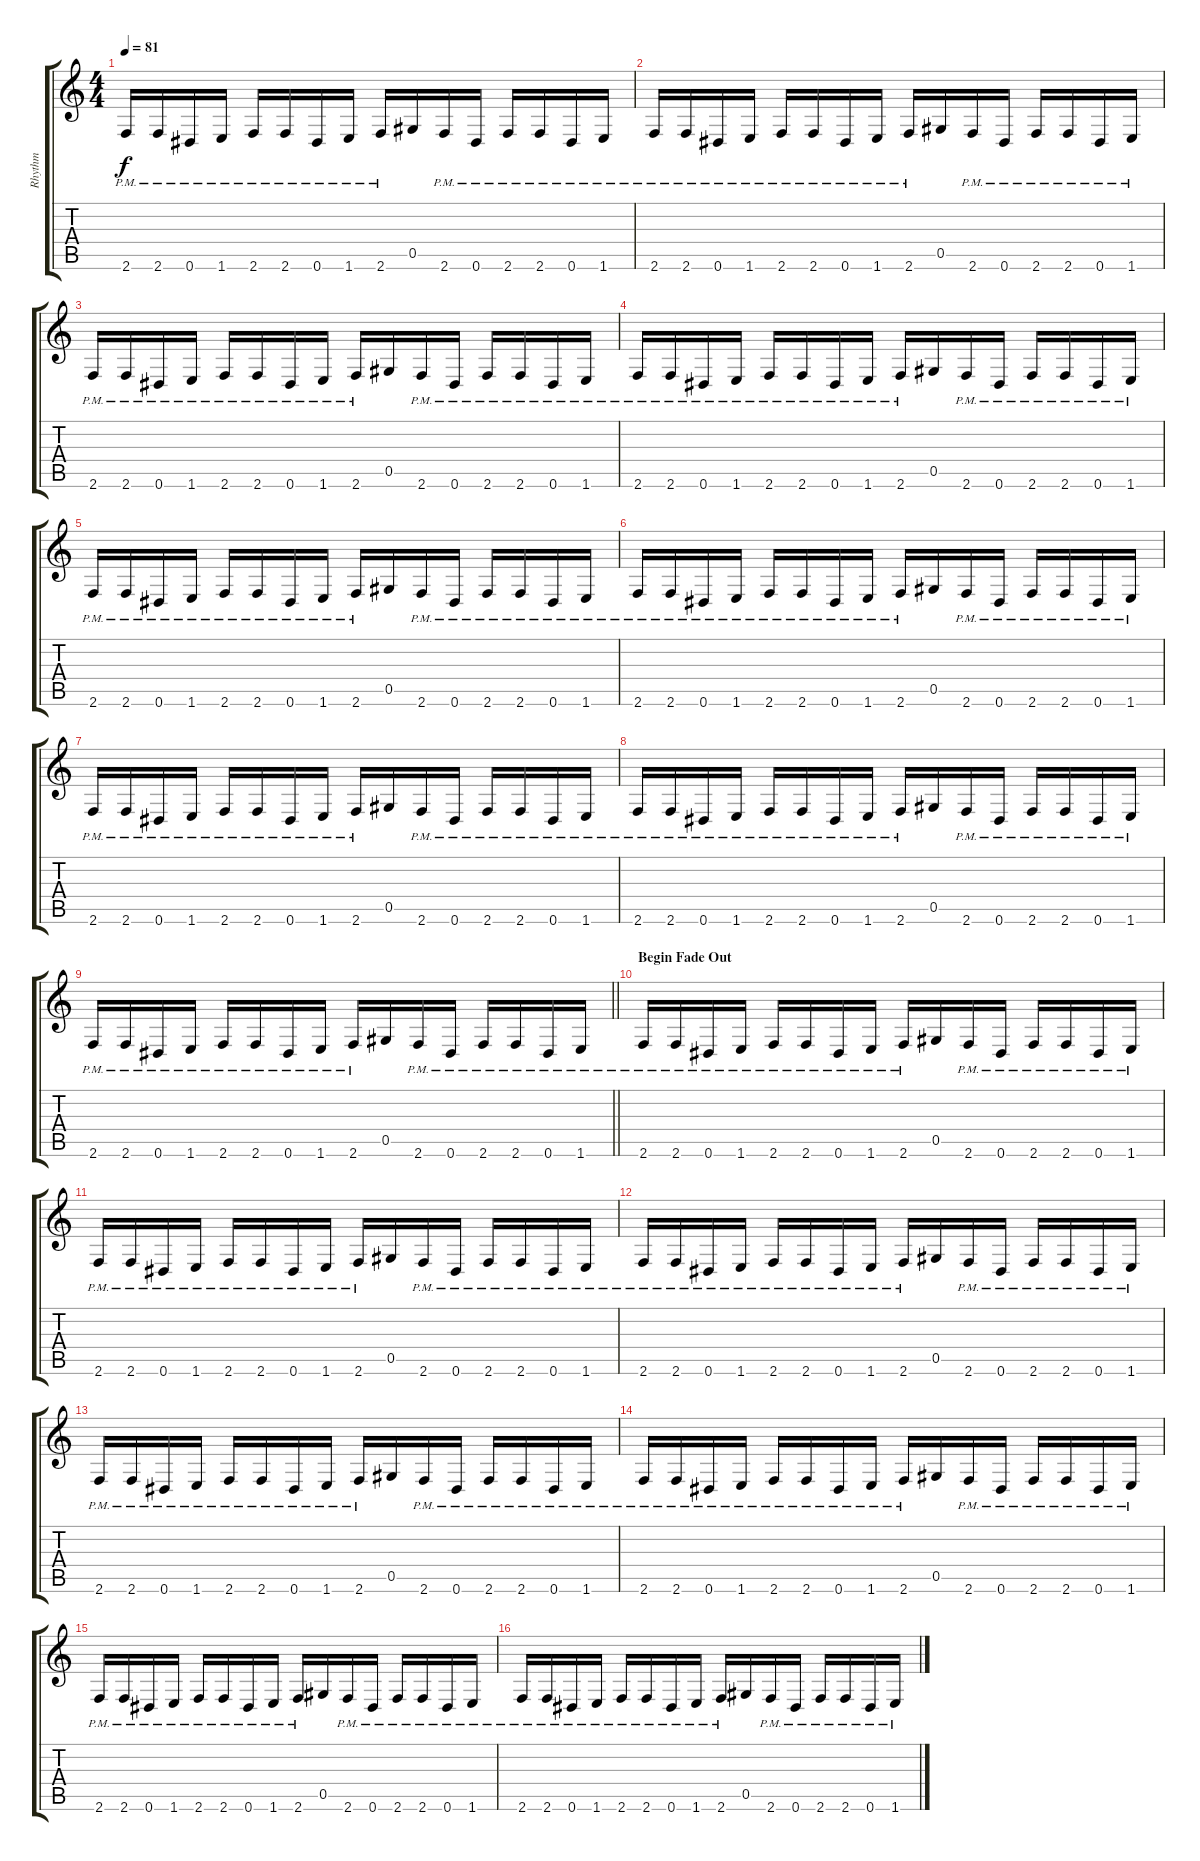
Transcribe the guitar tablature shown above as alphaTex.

\track ("Rhythm" "Rhythm") {instrument distortionguitar}
\staff {score tabs}
\tuning (Eb4 Bb3 Gb3 Db3 Ab2 Eb2) {hide}
\ts (4 4)
\tempo 81
\clef g2
\ks c
2.6{pm}.16{dy f} 2.6{pm}.16 0.6{pm}.16 1.6{pm}.16 2.6{pm}.16 2.6{pm}.16 0.6{pm}.16 1.6{pm}.16 2.6{pm}.16 0.5.16 2.6{pm}.16 0.6{pm}.16 2.6{pm}.16 2.6{pm}.16 0.6{pm}.16 1.6{pm}.16 |
2.6{pm}.16 2.6{pm}.16 0.6{pm}.16 1.6{pm}.16 2.6{pm}.16 2.6{pm}.16 0.6{pm}.16 1.6{pm}.16 2.6{pm}.16 0.5.16 2.6{pm}.16 0.6{pm}.16 2.6{pm}.16 2.6{pm}.16 0.6{pm}.16 1.6{pm}.16 |
2.6{pm}.16 2.6{pm}.16 0.6{pm}.16 1.6{pm}.16 2.6{pm}.16 2.6{pm}.16 0.6{pm}.16 1.6{pm}.16 2.6{pm}.16 0.5.16 2.6{pm}.16 0.6{pm}.16 2.6{pm}.16 2.6{pm}.16 0.6{pm}.16 1.6{pm}.16 |
2.6{pm}.16 2.6{pm}.16 0.6{pm}.16 1.6{pm}.16 2.6{pm}.16 2.6{pm}.16 0.6{pm}.16 1.6{pm}.16 2.6{pm}.16 0.5.16 2.6{pm}.16 0.6{pm}.16 2.6{pm}.16 2.6{pm}.16 0.6{pm}.16 1.6{pm}.16 |
2.6{pm}.16 2.6{pm}.16 0.6{pm}.16 1.6{pm}.16 2.6{pm}.16 2.6{pm}.16 0.6{pm}.16 1.6{pm}.16 2.6{pm}.16 0.5.16 2.6{pm}.16 0.6{pm}.16 2.6{pm}.16 2.6{pm}.16 0.6{pm}.16 1.6{pm}.16 |
2.6{pm}.16 2.6{pm}.16 0.6{pm}.16 1.6{pm}.16 2.6{pm}.16 2.6{pm}.16 0.6{pm}.16 1.6{pm}.16 2.6{pm}.16 0.5.16 2.6{pm}.16 0.6{pm}.16 2.6{pm}.16 2.6{pm}.16 0.6{pm}.16 1.6{pm}.16 |
2.6{pm}.16 2.6{pm}.16 0.6{pm}.16 1.6{pm}.16 2.6{pm}.16 2.6{pm}.16 0.6{pm}.16 1.6{pm}.16 2.6{pm}.16 0.5.16 2.6{pm}.16 0.6{pm}.16 2.6{pm}.16 2.6{pm}.16 0.6{pm}.16 1.6{pm}.16 |
2.6{pm}.16 2.6{pm}.16 0.6{pm}.16 1.6{pm}.16 2.6{pm}.16 2.6{pm}.16 0.6{pm}.16 1.6{pm}.16 2.6{pm}.16 0.5.16 2.6{pm}.16 0.6{pm}.16 2.6{pm}.16 2.6{pm}.16 0.6{pm}.16 1.6{pm}.16 |
\barLineRight lightlight
2.6{pm}.16 2.6{pm}.16 0.6{pm}.16 1.6{pm}.16 2.6{pm}.16 2.6{pm}.16 0.6{pm}.16 1.6{pm}.16 2.6{pm}.16 0.5.16 2.6{pm}.16 0.6{pm}.16 2.6{pm}.16 2.6{pm}.16 0.6{pm}.16 1.6{pm}.16 |
\section ("" "Begin Fade Out")
2.6{pm}.16 2.6{pm}.16 0.6{pm}.16 1.6{pm}.16 2.6{pm}.16 2.6{pm}.16 0.6{pm}.16 1.6{pm}.16 2.6{pm}.16 0.5.16 2.6{pm}.16 0.6{pm}.16 2.6{pm}.16 2.6{pm}.16 0.6{pm}.16 1.6{pm}.16 |
2.6{pm}.16 2.6{pm}.16 0.6{pm}.16 1.6{pm}.16 2.6{pm}.16 2.6{pm}.16 0.6{pm}.16 1.6{pm}.16 2.6{pm}.16 0.5.16 2.6{pm}.16 0.6{pm}.16 2.6{pm}.16 2.6{pm}.16 0.6{pm}.16 1.6{pm}.16 |
2.6{pm}.16 2.6{pm}.16 0.6{pm}.16 1.6{pm}.16 2.6{pm}.16 2.6{pm}.16 0.6{pm}.16 1.6{pm}.16 2.6{pm}.16 0.5.16 2.6{pm}.16 0.6{pm}.16 2.6{pm}.16 2.6{pm}.16 0.6{pm}.16 1.6{pm}.16 |
2.6{pm}.16 2.6{pm}.16 0.6{pm}.16 1.6{pm}.16 2.6{pm}.16 2.6{pm}.16 0.6{pm}.16 1.6{pm}.16 2.6{pm}.16 0.5.16 2.6{pm}.16 0.6{pm}.16 2.6{pm}.16 2.6{pm}.16 0.6{pm}.16 1.6{pm}.16 |
2.6{pm}.16 2.6{pm}.16 0.6{pm}.16 1.6{pm}.16 2.6{pm}.16 2.6{pm}.16 0.6{pm}.16 1.6{pm}.16 2.6{pm}.16 0.5.16 2.6{pm}.16 0.6{pm}.16 2.6{pm}.16 2.6{pm}.16 0.6{pm}.16 1.6{pm}.16 |
2.6{pm}.16 2.6{pm}.16 0.6{pm}.16 1.6{pm}.16 2.6{pm}.16 2.6{pm}.16 0.6{pm}.16 1.6{pm}.16 2.6{pm}.16 0.5.16 2.6{pm}.16 0.6{pm}.16 2.6{pm}.16 2.6{pm}.16 0.6{pm}.16 1.6{pm}.16 |
2.6{pm}.16 2.6{pm}.16 0.6{pm}.16 1.6{pm}.16 2.6{pm}.16 2.6{pm}.16 0.6{pm}.16 1.6{pm}.16 2.6{pm}.16 0.5.16 2.6{pm}.16 0.6{pm}.16 2.6{pm}.16 2.6{pm}.16 0.6{pm}.16 1.6{pm}.16
